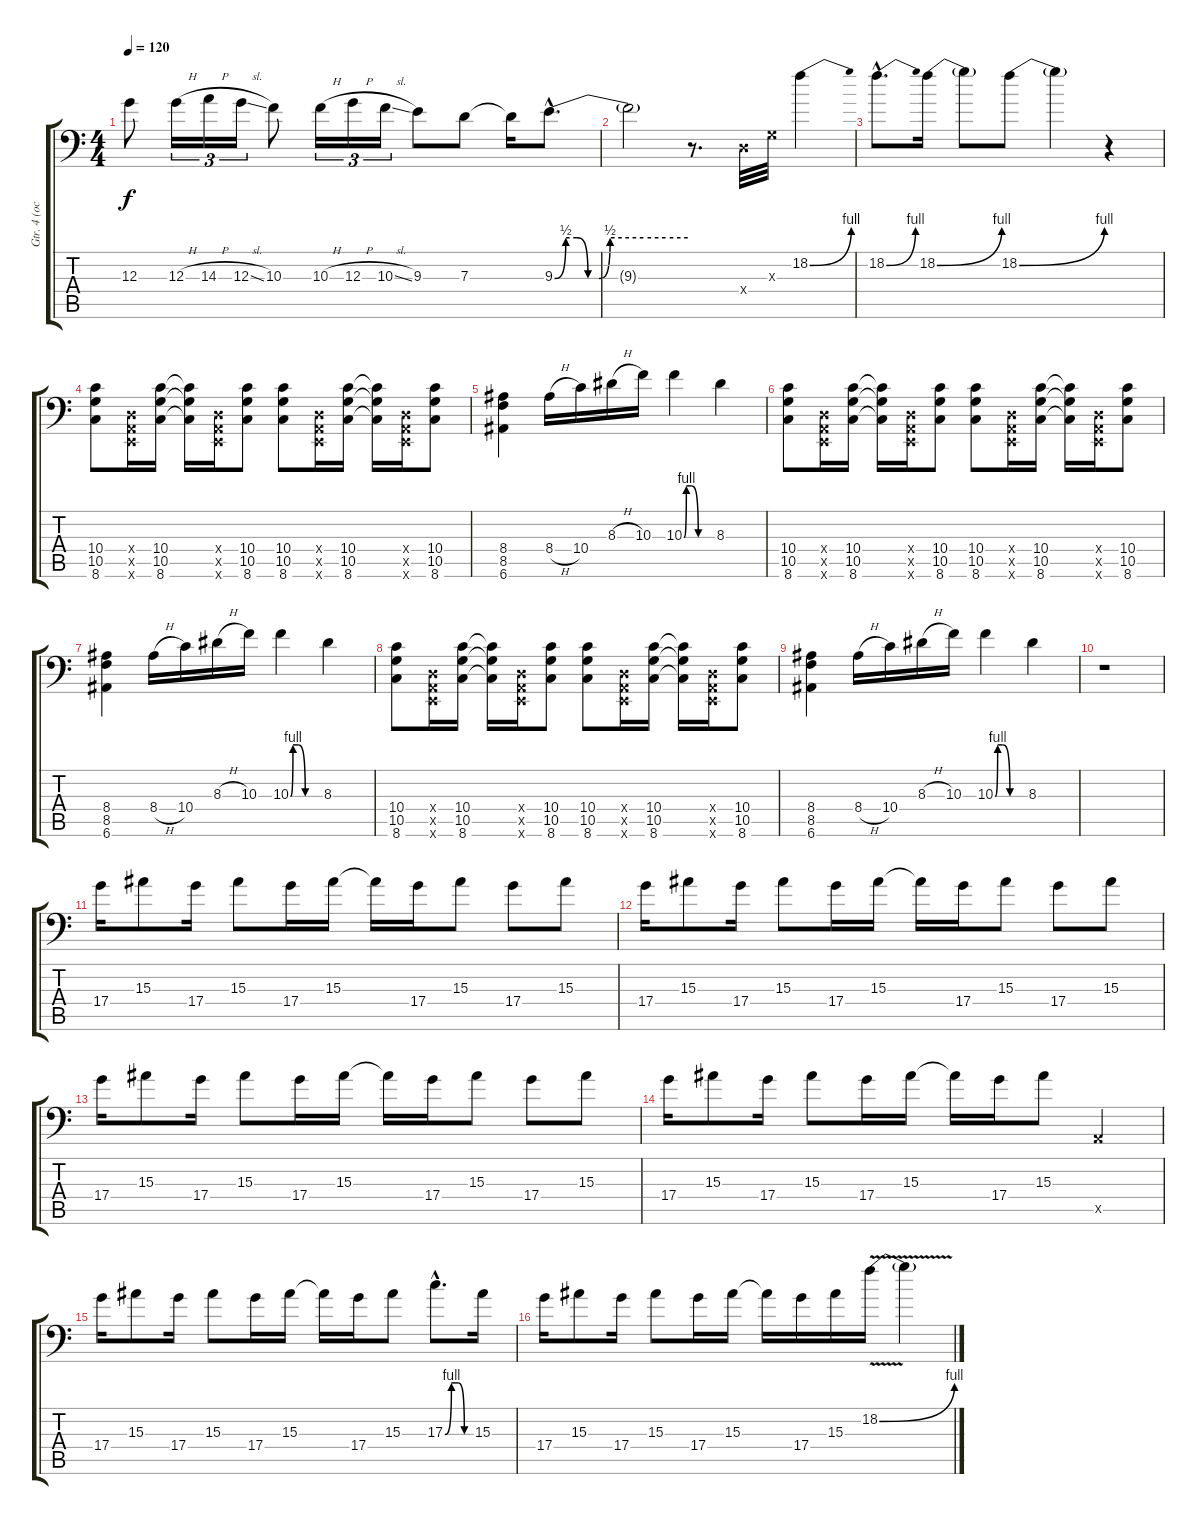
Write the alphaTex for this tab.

\track ("Gtr. 4 (octave)" "Gtr. 4 (oc") {instrument overdrivenguitar}
\staff {score tabs}
\tuning (E3 B2 G2 D2 A1 E1) {hide}
\ts (4 4)
\tempo 120
\clef f4
\ks c
12.3.8{dy f} 12.3{h}.16{tu (3 2)} 14.3{h}.16{tu (3 2)} 12.3{sl}.16{tu (3 2)} 10.3.8 10.3{h}.16{tu (3 2)} 12.3{h}.16{tu (3 2)} 10.3{sl}.16{tu (3 2)} 9.3.8 7.3.8 7.3{t}.16 9.3{be (custom 0 0 5 2 10 2 15 0 20 0 25 2 40 2 50 2 60 2) hac}.8{d} |
9.3{t}.2 r.8{d} 0.4{x}.32 0.3{x}.32 18.2{be (bend 0 0 60 4)}.4 |
18.2{be (bend 0 0 60 4) hac}.8{d} 18.2{be (bend 0 0 60 4)}.16 18.2{t}.8 18.2{be (bend 0 0 60 4)}.8 18.2{t}.4 r.4 |
(10.4 10.5 8.6).8 (0.4{x} 0.5{x} 0.6{x}).16 (10.4 10.5 8.6).16 (10.4{t} 10.5{t} 8.6{t}).16 (0.4{x} 0.5{x} 0.6{x}).16 (10.4 10.5 8.6).8 (10.4 10.5 8.6).8 (0.4{x} 0.5{x} 0.6{x}).16 (10.4 10.5 8.6).16 (10.4{t} 10.5{t} 8.6{t}).16 (0.4{x} 0.5{x} 0.6{x}).16 (10.4 10.5 8.6).8 |
(8.4 8.5 6.6).4 8.4{h}.16 10.4.16 8.3{h}.16 10.3.16 10.3{be (custom 0 0 5 4 15 4 30 0 45 0 60 0)}.4 8.3.4 |
(10.4 10.5 8.6).8 (0.4{x} 0.5{x} 0.6{x}).16 (10.4 10.5 8.6).16 (10.4{t} 10.5{t} 8.6{t}).16 (0.4{x} 0.5{x} 0.6{x}).16 (10.4 10.5 8.6).8 (10.4 10.5 8.6).8 (0.4{x} 0.5{x} 0.6{x}).16 (10.4 10.5 8.6).16 (10.4{t} 10.5{t} 8.6{t}).16 (0.4{x} 0.5{x} 0.6{x}).16 (10.4 10.5 8.6).8 |
(8.4 8.5 6.6).4 8.4{h}.16 10.4.16 8.3{h}.16 10.3.16 10.3{be (custom 0 0 5 4 15 4 30 0 45 0 60 0)}.4 8.3.4 |
(10.4 10.5 8.6).8 (0.4{x} 0.5{x} 0.6{x}).16 (10.4 10.5 8.6).16 (10.4{t} 10.5{t} 8.6{t}).16 (0.4{x} 0.5{x} 0.6{x}).16 (10.4 10.5 8.6).8 (10.4 10.5 8.6).8 (0.4{x} 0.5{x} 0.6{x}).16 (10.4 10.5 8.6).16 (10.4{t} 10.5{t} 8.6{t}).16 (0.4{x} 0.5{x} 0.6{x}).16 (10.4 10.5 8.6).8 |
(8.4 8.5 6.6).4 8.4{h}.16 10.4.16 8.3{h}.16 10.3.16 10.3{be (custom 0 0 5 4 15 4 30 0 45 0 60 0)}.4 8.3.4 |
r.1 |
17.4.16 15.3.8 17.4.16 15.3.8 17.4.16 15.3.16 15.3{t}.16 17.4.16 15.3.8 17.4.8 15.3.8 |
17.4.16 15.3.8 17.4.16 15.3.8 17.4.16 15.3.16 15.3{t}.16 17.4.16 15.3.8 17.4.8 15.3.8 |
17.4.16 15.3.8 17.4.16 15.3.8 17.4.16 15.3.16 15.3{t}.16 17.4.16 15.3.8 17.4.8 15.3.8 |
17.4.16 15.3.8 17.4.16 15.3.8 17.4.16 15.3.16 15.3{t}.16 17.4.16 15.3.8 0.5{x}.4 |
17.4.16 15.3.8 17.4.16 15.3.8 17.4.16 15.3.16 15.3{t}.16 17.4.16 15.3.8 17.3{be (custom 0 0 15 4 30 4 45 0 60 0) hac}.8{d} 15.3.16 |
17.4.16 15.3.8 17.4.16 15.3.8 17.4.16 15.3.16 15.3{t}.16 17.4.16 15.3.16 18.2{be (bend 0 0 60 4) v}.16 18.2{t}.4
